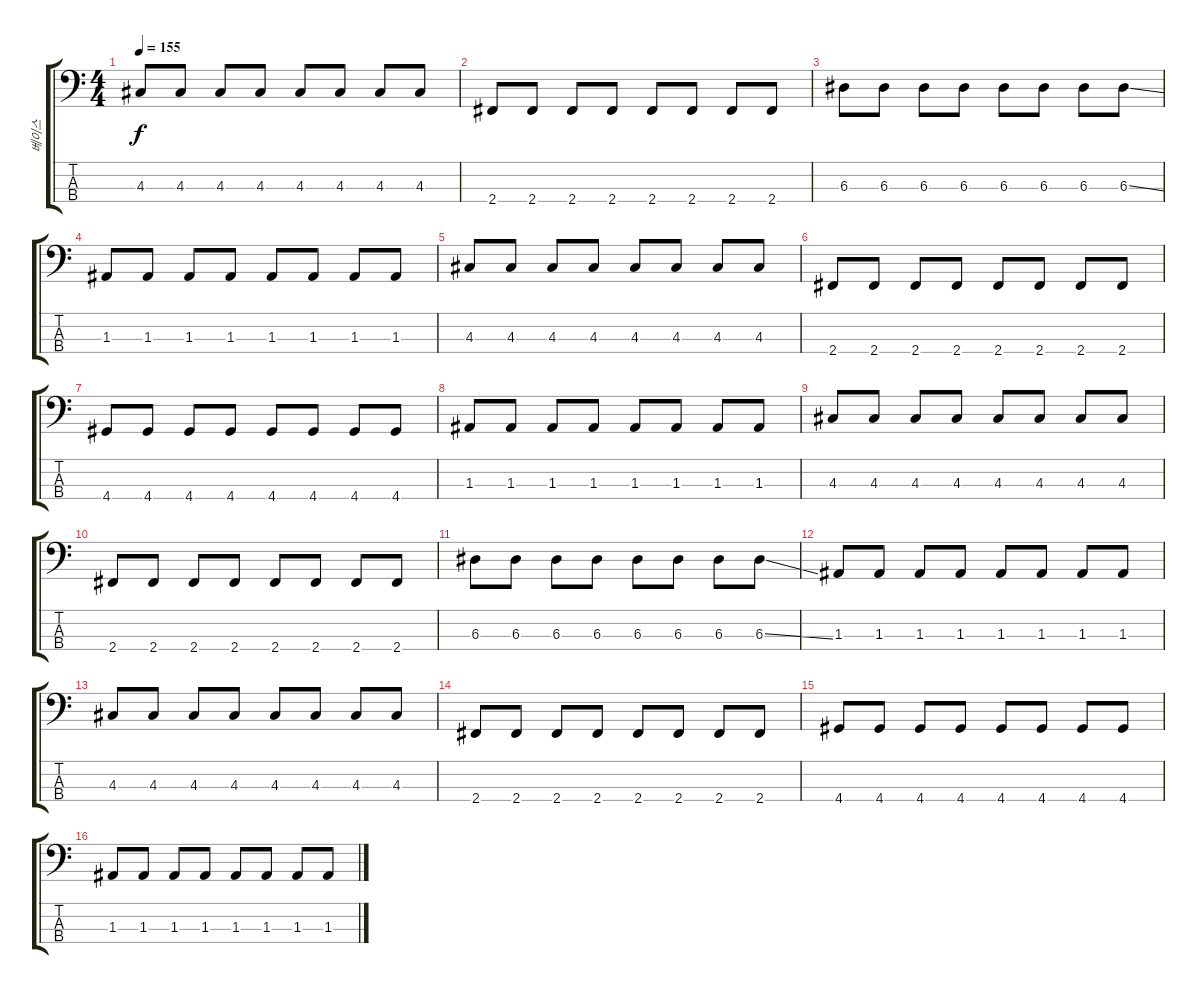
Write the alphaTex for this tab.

\track ("베이스" "베이스") {instrument electricbasspick}
\staff {score tabs}
\tuning (G2 D2 A1 E1) {hide}
\ts (4 4)
\tempo 155
\clef f4
\ks c
4.3.8{dy f} 4.3.8 4.3.8 4.3.8 4.3.8 4.3.8 4.3.8 4.3.8 |
2.4.8 2.4.8 2.4.8 2.4.8 2.4.8 2.4.8 2.4.8 2.4.8 |
6.3.8 6.3.8 6.3.8 6.3.8 6.3.8 6.3.8 6.3.8 6.3{ss}.8 |
1.3.8 1.3.8 1.3.8 1.3.8 1.3.8 1.3.8 1.3.8 1.3.8 |
4.3.8 4.3.8 4.3.8 4.3.8 4.3.8 4.3.8 4.3.8 4.3.8 |
2.4.8 2.4.8 2.4.8 2.4.8 2.4.8 2.4.8 2.4.8 2.4.8 |
4.4.8 4.4.8 4.4.8 4.4.8 4.4.8 4.4.8 4.4.8 4.4.8 |
1.3.8 1.3.8 1.3.8 1.3.8 1.3.8 1.3.8 1.3.8 1.3.8 |
4.3.8 4.3.8 4.3.8 4.3.8 4.3.8 4.3.8 4.3.8 4.3.8 |
2.4.8 2.4.8 2.4.8 2.4.8 2.4.8 2.4.8 2.4.8 2.4.8 |
6.3.8 6.3.8 6.3.8 6.3.8 6.3.8 6.3.8 6.3.8 6.3{ss}.8 |
1.3.8 1.3.8 1.3.8 1.3.8 1.3.8 1.3.8 1.3.8 1.3.8 |
4.3.8 4.3.8 4.3.8 4.3.8 4.3.8 4.3.8 4.3.8 4.3.8 |
2.4.8 2.4.8 2.4.8 2.4.8 2.4.8 2.4.8 2.4.8 2.4.8 |
4.4.8 4.4.8 4.4.8 4.4.8 4.4.8 4.4.8 4.4.8 4.4.8 |
1.3.8 1.3.8 1.3.8 1.3.8 1.3.8 1.3.8 1.3.8 1.3.8
